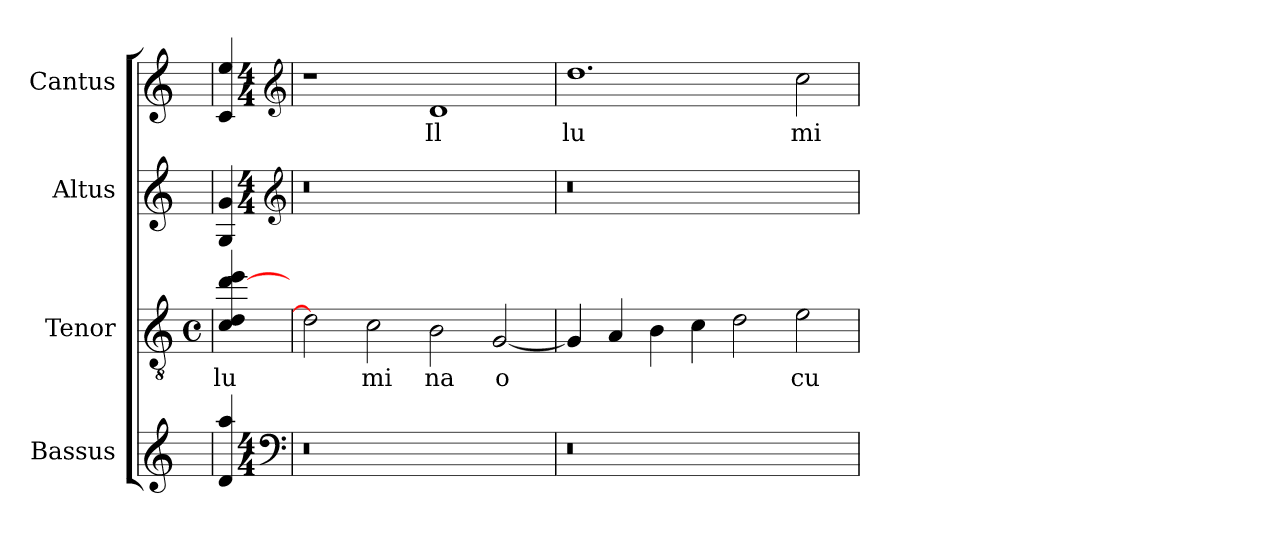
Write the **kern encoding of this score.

**kern	**kern	**text	**kern	**kern	**text
*part4	*part3	*part3	*part2	*part1	*part1
*staff4	*staff3	*staff3	*staff2	*staff1	*staff1
*I"Bassus	*I"Tenor	*	*I"Altus	*I"Cantus	*
!!LO:PB:g=z
*stria5	*stria5	*	*stria5	*stria5	*
*	*clefGv2	*	*	*	*
*	*M4/4	*	*	*	*
*	*met(c)	*	*	*	*
=1	=1	=1!	=1	=1!	=1!
!	!	!LO:LY:b:cj	!	!	!
4aa/ 4d/	4ee/ 4c/ 4d [>4dd	lu	4g/ 4G/	4ee/ 4c/	.
*clefF4	*	*	*clefG2	*clefG2	*
*M4/4	*	*	*M4/4	*M4/4	*
*met(c)	*	*	*met(c)	*met(c)	*
=2	=2	=2	=2	=2	=2
0r	2d\]	.	0r	1r	.
!	!	!LO:LY:b:cj	!	!	!
.	2c\	mi	.	.	.
!	!	!LO:LY:b:cj	!	!	!LO:LY:b:cj
.	2B\	na	.	1d	Il
!	!	!LO:LY:b:cj	!	!	!
.	[<2G/	o	.	.	.
=3	=3	=3	=3	=3	=3
!	!	!	!	!	!LO:LY:b:cj
0r	4G/]	.	0r	1.dd	lu
.	4A/	.	.	.	.
.	4B\	.	.	.	.
.	4c\	.	.	.	.
.	2d\	.	.	.	.
!	!	!LO:LY:b:cj	!	!	!LO:LY:b:cj
.	2e\	cu	.	2cc\	mi
=	=	=	=	=	=
*-	*-	*-	*-	*-	*-
